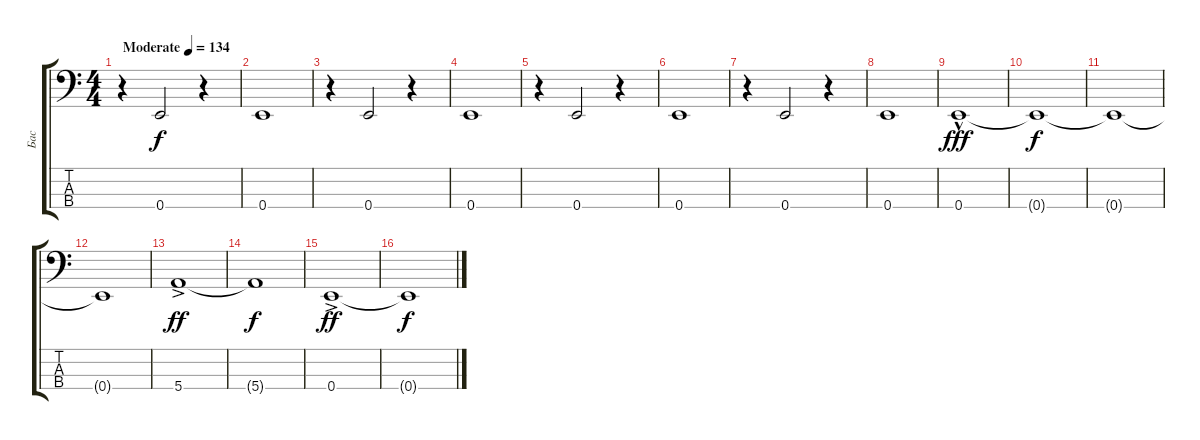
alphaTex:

\track ("Бас" "Бас") {instrument electricbassfinger}
\staff {score tabs}
\tuning (G2 D2 A1 E1) {hide}
\ts (4 4)
\tempo (134 "Moderate")
\clef f4
\ks c
r.4{dy f instrument electricbassfinger} 0.4.2 r.4 |
0.4.1 |
r.4 0.4.2 r.4 |
0.4.1 |
r.4 0.4.2 r.4 |
0.4.1 |
r.4 0.4.2 r.4 |
0.4.1 |
0.4{hac}.1{dy fff} |
0.4{t}.1{dy f} |
0.4{t}.1 |
0.4{t}.1 |
5.4{ac}.1{dy ff} |
5.4{t}.1{dy f} |
0.4{ac}.1{dy ff} |
0.4{t}.1{dy f}
